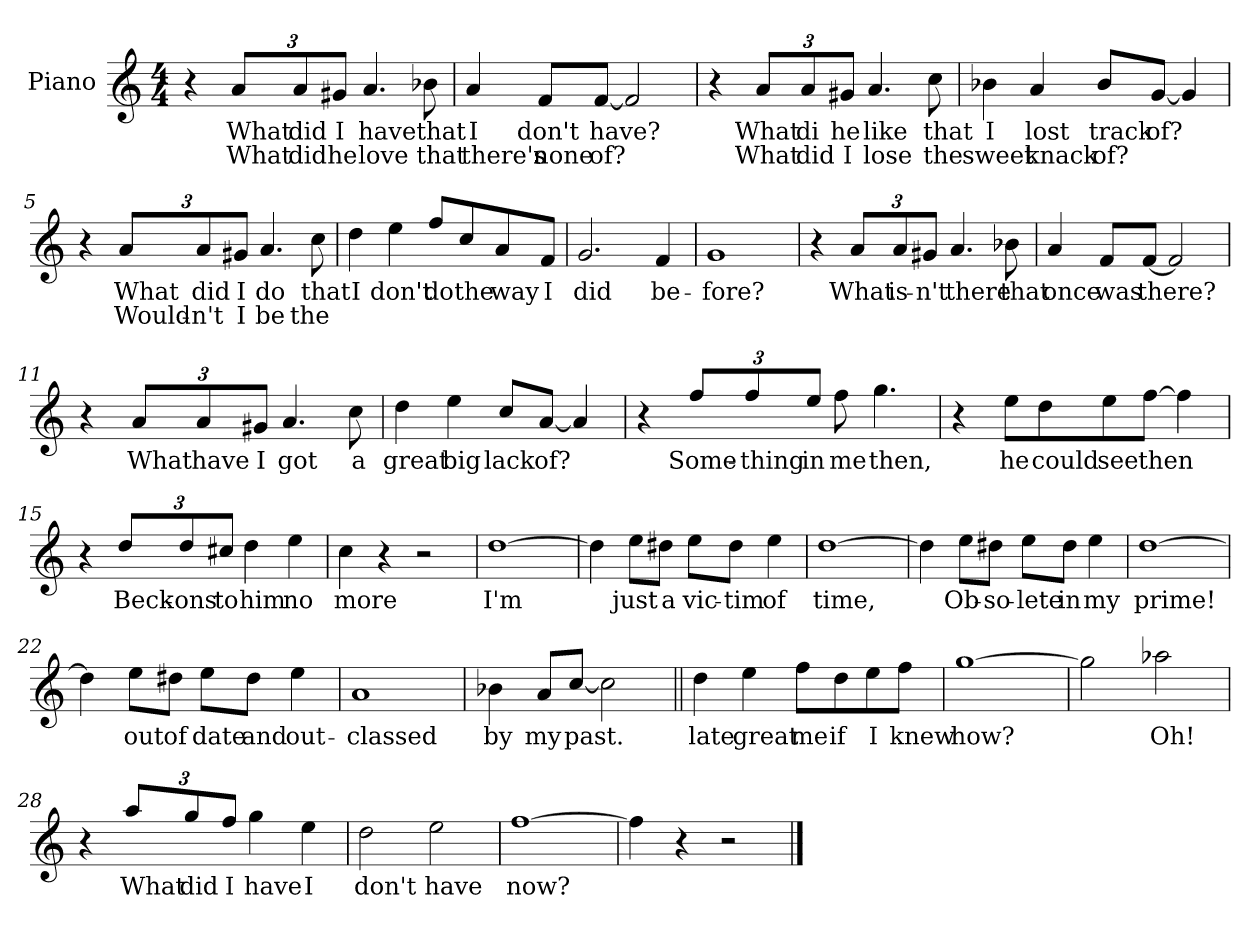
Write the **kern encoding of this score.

**kern	**text	**text
*part1	*part1	*part1
*staff1	*staff1	*staff1
*I"Piano	*	*
*I'Pno	*	*
*clefG2	*	*
*k[]	*	*
*C:	*	*
*M4/4	*	*
=1	=1	=1
4r	.	.
*Xbrackettup	*	*
12a/L	What	What
12a/	did	did
12g#X/J	I	he
4.a/	have	love
8b-X\	that	that
=2	=2	=2
4a/	I	there's
8f/L	don't	none
[8f/J	have?	of?
2f/]	.	.
=3	=3	=3
4r	.	.
12a/L	What	What
12a/	di	did
12g#X/J	he	I
4.a/	like	lose
8cc\	that	the
!!LO:LB:g=z
=4	=4	=4
4b-X\	I	sweet
4a/	lost	knack
8b-/L	track	of?
[8g/J	of?	.
4g/]	.	.
=5	=5	=5
4r	.	.
12a/L	What	Would-
12a/	did	-n't
12g#X/J	I	I
4.a/	do	be
8cc\	that	the
=6	=6	=6
4dd\	I	.
4ee\	don't	.
8ff/L	do	.
8cc/	the	.
8a/	way	.
8f/J	I	.
=7	=7	=7
2.g/	did	.
4f/	be-	.
!!LO:LB:g=z
=8	=8	=8
1g	-fore?	.
=9	=9	=9
4r	.	.
12a/L	What	.
12a/	is-	.
12g#X/J	-n't	.
4.a/	there	.
8b-X\	that	.
=10	=10	=10
4a/	once	.
8f/L	was	.
[8f/J	there?	.
2f/]	.	.
=11	=11	=11
4r	.	.
12a/L	What	.
12a/	have	.
12g#X/J	I	.
4.a/	got	.
8cc\	a	.
!!LO:LB:g=z
=12	=12	=12
4dd\	great	.
4ee\	big	.
8cc/L	lack	.
[8a/J	of?	.
4a/]	.	.
=13	=13	=13
4r	.	.
12ff/L	Some-	.
12ff/	-thing	.
12ee/J	in	.
8ff\	me	.
4.gg\	then,	.
=14	=14	=14
4r	.	.
8ee\L	he	.
8dd\	could	.
8ee\	see	.
[8ff\J	then	.
4ff\]	.	.
!!LO:LB:g=z
=15	=15	=15
4r	.	.
12dd/L	Beck-	.
12dd/	-ons	.
12cc#X/J	to	.
4dd\	him	.
4ee\	no	.
=16	=16	=16
4cc\	more	.
4r	.	.
2r	.	.
=17	=17	=17
[1dd	I'm	.
=18	=18	=18
4dd\]	.	.
8ee\L	just	.
8dd#X\J	a	.
8ee\L	vic-	.
8dd#\J	-tim	.
4ee\	of	.
=19	=19	=19
[1dd	time,	.
!!LO:LB:g=z
=20	=20	=20
4dd\]	.	.
8ee\L	Ob-	.
8dd#X\J	-so-	.
8ee\L	-lete	.
8dd#\J	in	.
4ee\	my	.
=21	=21	=21
[1dd	prime!	.
=22	=22	=22
4dd\]	.	.
8ee\L	out	.
8dd#X\J	of	.
8ee\L	date	.
8dd#\J	and	.
4ee\	out-	.
=23	=23	=23
1a	-classed	.
=24	=24	=24
4b-X\	by	.
8a/L	my	.
[8cc/J	past.	.
2cc\]	.	.
!!LO:LB:g=z
=25||	=25||	=25||
4dd\	late	.
4ee\	great	.
8ff\L	me	.
8dd\	if	.
8ee\	I	.
8ff\J	knew	.
=26	=26	=26
[1gg	how?	.
=27	=27	=27
2gg\]	.	.
2aa-X\	Oh!	.
=28	=28	=28
4r	.	.
12aa/L	What	.
12gg/	did	.
12ff/J	I	.
4gg\	have	.
4ee\	I	.
=29	=29	=29
2dd\	don't	.
2ee\	have	.
=30	=30	=30
[1ff	now?	.
=31	=31	=31
4ff\]	.	.
4r	.	.
2r	.	.
==	==	==
*-	*-	*-
